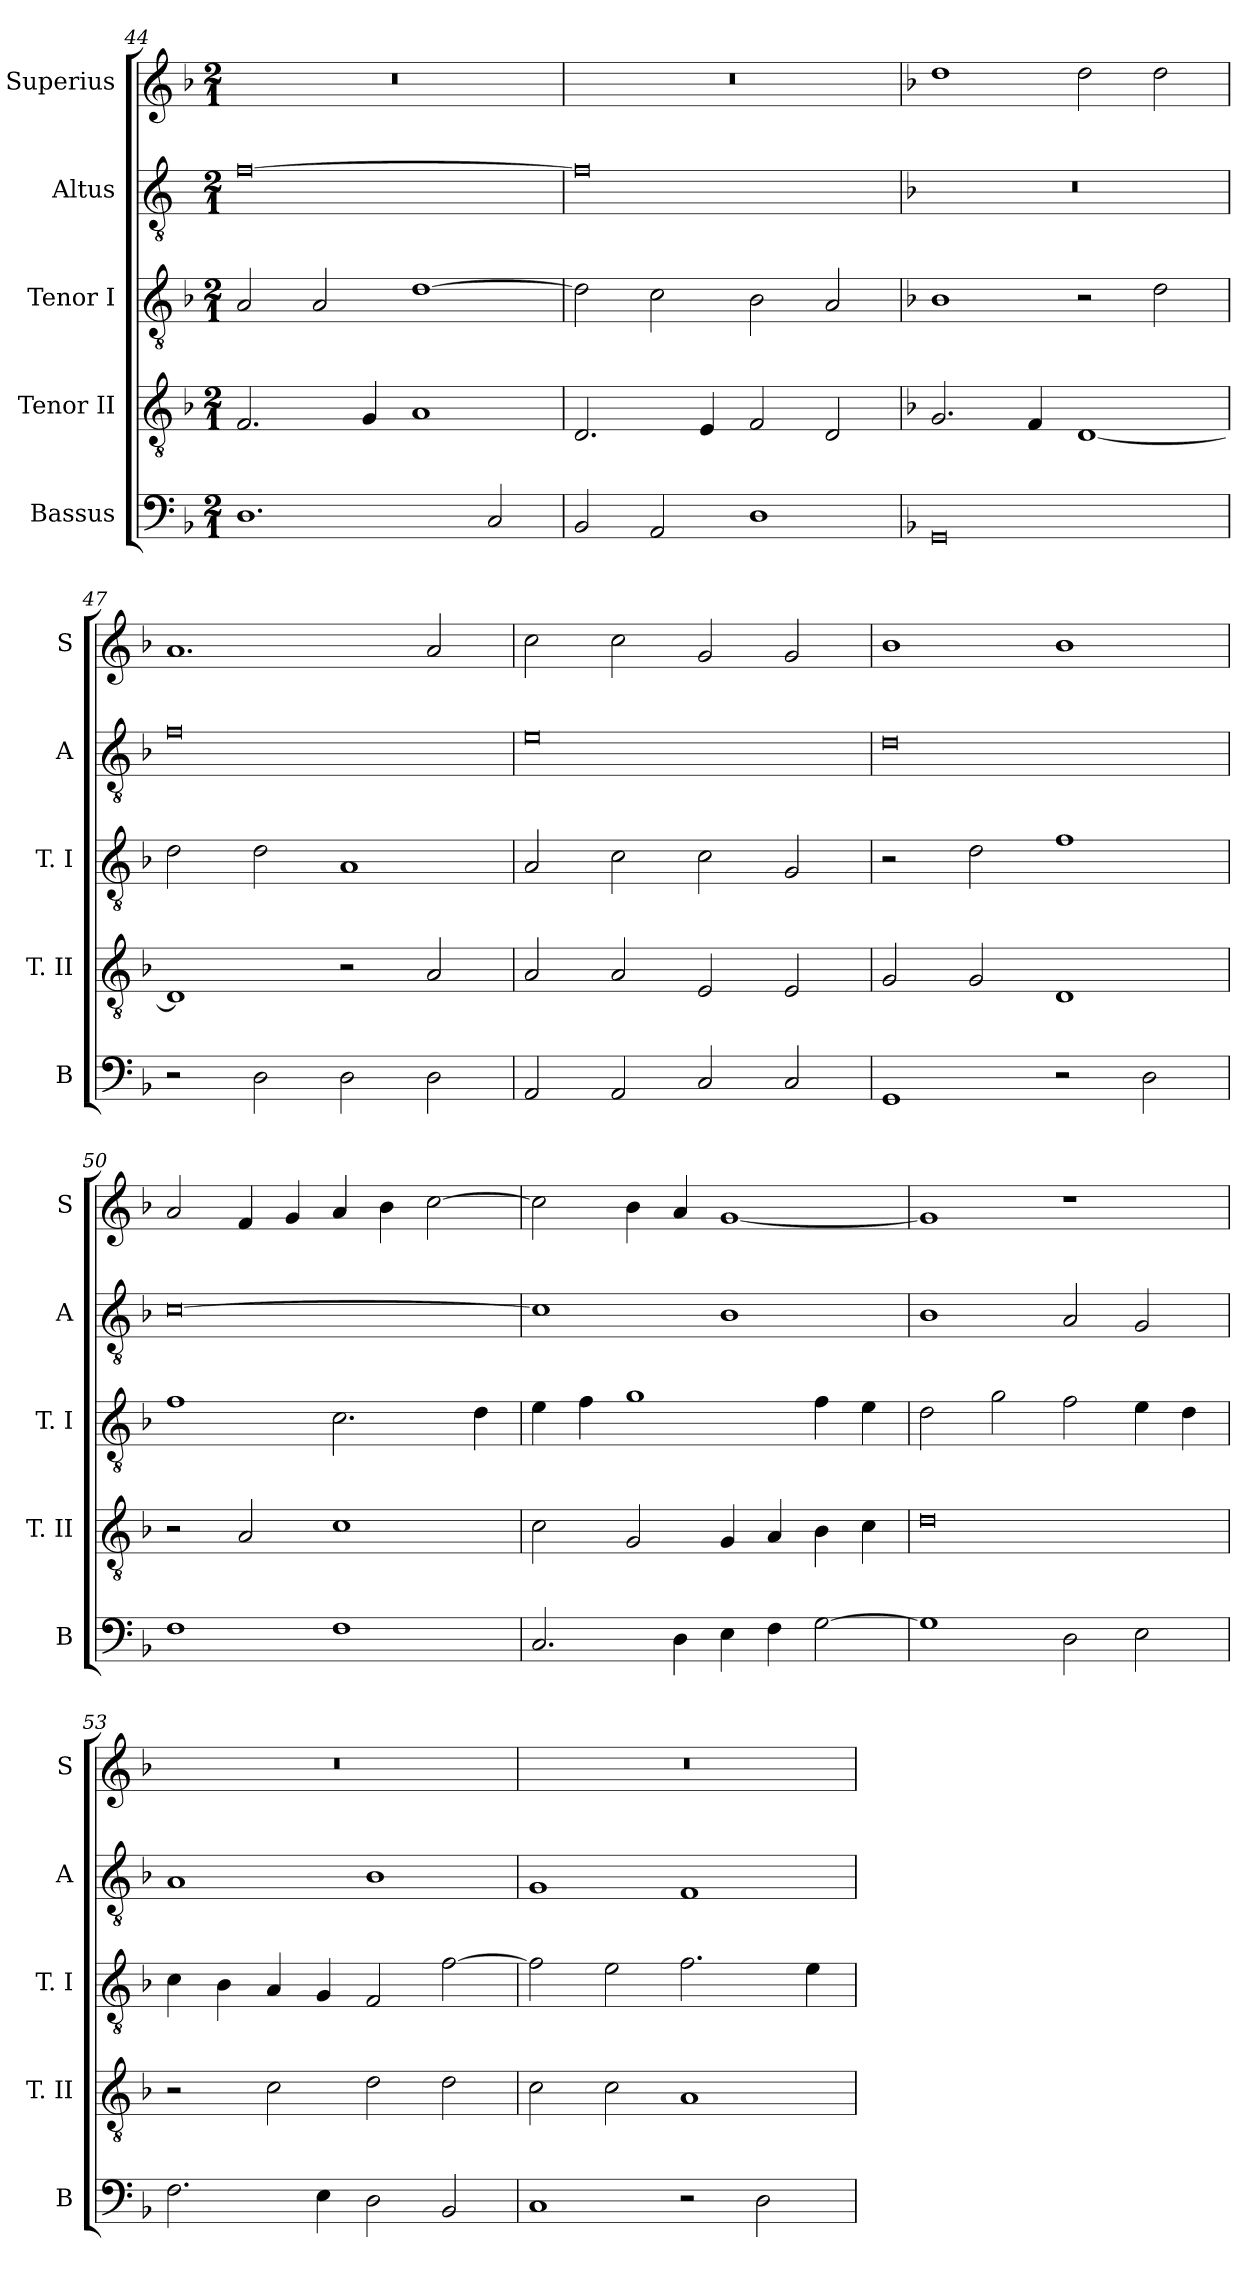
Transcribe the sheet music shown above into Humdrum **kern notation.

**kern	**kern	**kern	**kern	**kern
*part5	*part4	*part3	*part2	*part1
*staff5	*staff4	*staff3	*staff2	*staff1
*I"Bassus	*I"Tenor II	*I"Tenor I	*I"Altus	*I"Superius
*I'B	*I'T. II	*I'T. I	*I'A	*I'S
*clefF4	*clefGv2	*clefGv2	*clefGv2	*clefG2
*k[b-]	*k[b-]	*k[b-]	*k[]	*k[b-]
*F:	*F:	*F:	*C:	*F:
*M2/1	*M2/1	*M2/1	*M2/1	*M2/1
=44	=44	=44	=44	=44
1.D	2.F	2A	[0f	0r
.	.	2A	.	.
.	4G	.	.	.
.	1A	[1d	.	.
2C	.	.	.	.
=45	=45	=45	=45	=45
2BB-	2.D	2d]	0f]	0r
2AA	.	2c	.	.
.	4E	.	.	.
1D	2F	2B-	.	.
.	2D	2A	.	.
=46	=46	=46	=46	=46
*	*	*	*k[b-]	*
*	*	*	*F:	*
0GG	2.G	1B-	0r	1dd
.	4F	.	.	.
.	[1D	2r	.	2dd
.	.	2d	.	2dd
=47	=47	=47	=47	=47
2r	1D]	2d	0f	1.a
2D	.	2d	.	.
2D	2r	1A	.	.
2D	2A	.	.	2a
=48	=48	=48	=48	=48
2AA	2A	2A	0e	2cc
2AA	2A	2c	.	2cc
2C	2E	2c	.	2g
2C	2E	2G	.	2g
=49	=49	=49	=49	=49
1GG	2G	2r	0d	1b-
.	2G	2d	.	.
2r	1D	1f	.	1b-
2D	.	.	.	.
=50	=50	=50	=50	=50
1F	2r	1f	[0c	2a
.	2A	.	.	4f
.	.	.	.	4g
1F	1c	2.c	.	4a
.	.	.	.	4b-
.	.	.	.	[2cc
.	.	4d	.	.
=51	=51	=51	=51	=51
2.C	2c	4e	1c]	2cc]
.	.	4f	.	.
.	2G	1g	.	4b-
4D	.	.	.	4a
4E	4G	.	1B-	[1g
4F	4A	.	.	.
[2G	4B-	4f	.	.
.	4c	4e	.	.
=52	=52	=52	=52	=52
1G]	0d	2d	1B-	1g]
.	.	2g	.	.
2D	.	2f	2A	1r
2E	.	4e	2G	.
.	.	4d	.	.
=53	=53	=53	=53	=53
2.F	2r	4c	1A	0r
.	.	4B-	.	.
.	2c	4A	.	.
4E	.	4G	.	.
2D	2d	2F	1B-	.
2BB-	2d	[2f	.	.
=54	=54	=54	=54	=54
1C	2c	2f]	1G	0r
.	2c	2e	.	.
2r	1A	2.f	1F	.
2D	.	.	.	.
.	.	4e	.	.
=	=	=	=	=
*-	*-	*-	*-	*-
